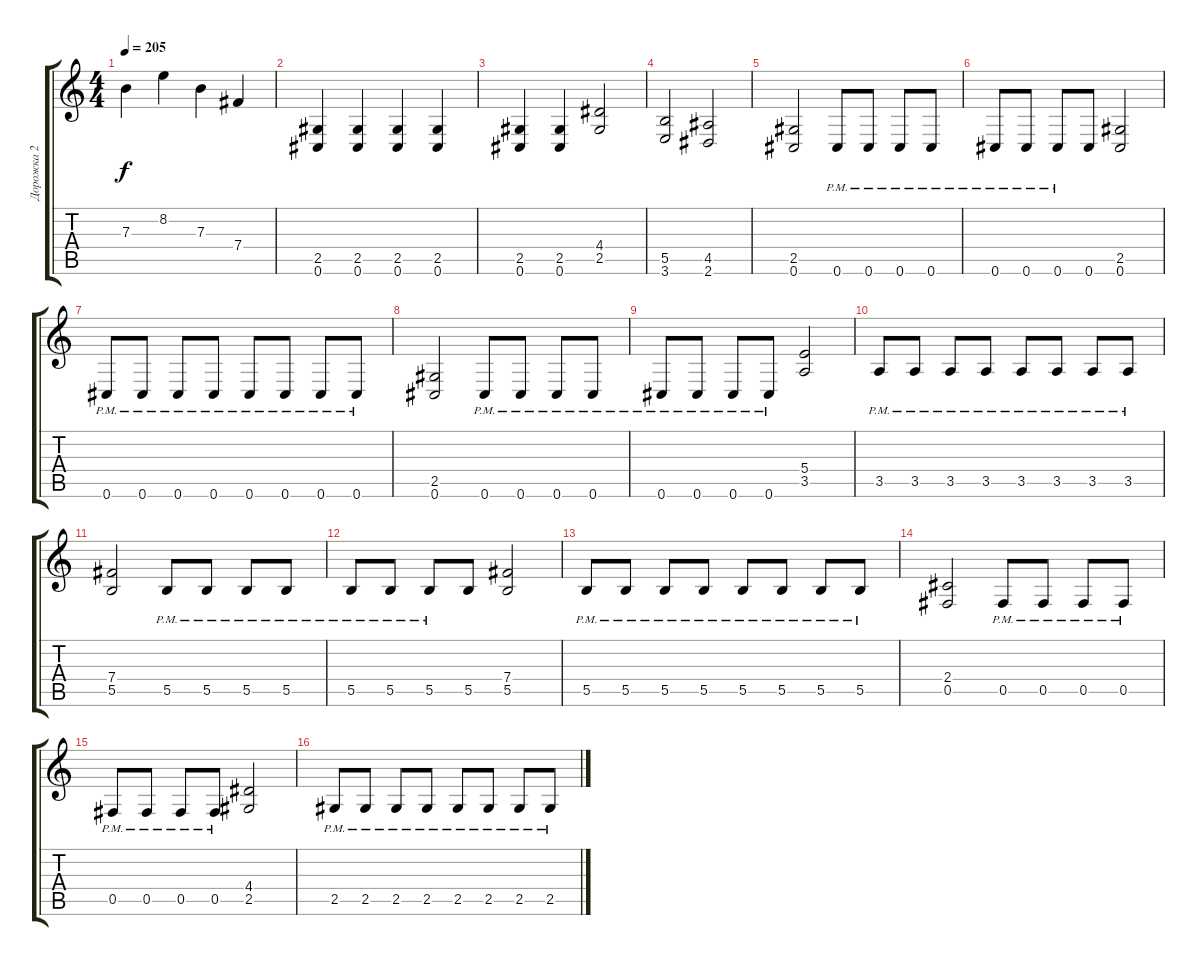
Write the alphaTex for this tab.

\track ("Дорожка 2" "Дорожка 2") {instrument distortionguitar}
\staff {score tabs}
\tuning (Db4 Ab3 E3 B2 Gb2 Db2) {hide}
\ts (4 4)
\tempo 205
\clef g2
\ks c
7.3.4{dy f} 8.2.4 7.3.4 7.4.4 |
(2.5 0.6).4{instrument distortionguitar} (2.5 0.6).4 (2.5 0.6).4 (2.5 0.6).4 |
(2.5 0.6).4 (2.5 0.6).4 (4.4 2.5).2 |
(5.5 3.6).2 (4.5 2.6).2 |
(2.5 0.6).2 0.6{pm}.8 0.6{pm}.8 0.6{pm}.8 0.6{pm}.8 |
0.6{pm}.8 0.6{pm}.8 0.6{pm}.8 0.6.8 (2.5 0.6).2 |
0.6{pm}.8 0.6{pm}.8 0.6{pm}.8 0.6{pm}.8 0.6{pm}.8 0.6{pm}.8 0.6{pm}.8 0.6{pm}.8 |
(2.5 0.6).2 0.6{pm}.8 0.6{pm}.8 0.6{pm}.8 0.6{pm}.8 |
0.6{pm}.8 0.6{pm}.8 0.6{pm}.8 0.6{pm}.8 (5.4 3.5).2 |
3.5{pm}.8 3.5{pm}.8 3.5{pm}.8 3.5{pm}.8 3.5{pm}.8 3.5{pm}.8 3.5{pm}.8 3.5{pm}.8 |
(7.4 5.5).2 5.5{pm}.8 5.5{pm}.8 5.5{pm}.8 5.5{pm}.8 |
5.5{pm}.8 5.5{pm}.8 5.5{pm}.8 5.5.8 (7.4 5.5).2 |
5.5{pm}.8 5.5{pm}.8 5.5{pm}.8 5.5{pm}.8 5.5{pm}.8 5.5{pm}.8 5.5{pm}.8 5.5{pm}.8 |
(2.4 0.5).2 0.5{pm}.8 0.5{pm}.8 0.5{pm}.8 0.5{pm}.8 |
0.5{pm}.8 0.5{pm}.8 0.5{pm}.8 0.5{pm}.8 (4.4 2.5).2 |
2.5{pm}.8 2.5{pm}.8 2.5{pm}.8 2.5{pm}.8 2.5{pm}.8 2.5{pm}.8 2.5{pm}.8 2.5{pm}.8
